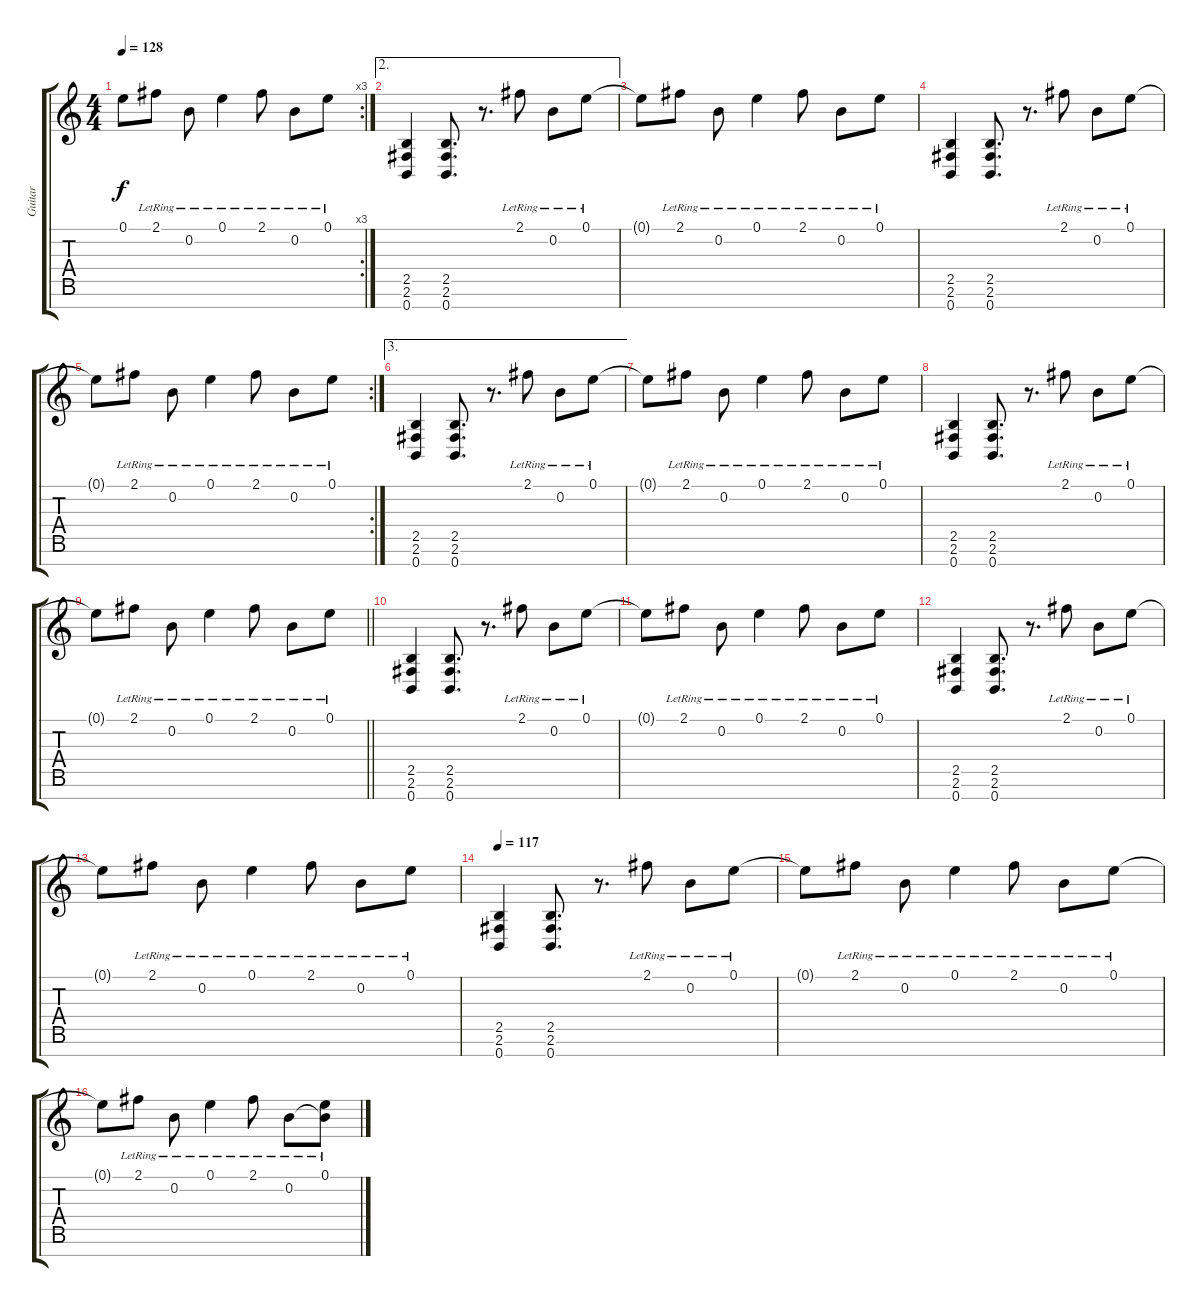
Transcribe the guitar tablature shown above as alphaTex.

\track ("Guitar" "Guitar") {instrument distortionguitar}
\staff {score tabs}
\tuning (E4 B3 G3 D3 A2 E2 B1) {hide}
\rc 3
\ts (4 4)
\tempo 128
\clef g2
\ks c
0.1{t}.8{dy f} 2.1{lr}.8 0.2{lr}.8 0.1{lr}.4 2.1{lr}.8 0.2{lr}.8 0.1{lr}.8 |
\ae 2
(2.5 2.6 0.7).4 (2.5 2.6 0.7).8{d} r.8{d} 2.1{lr}.8 0.2{lr}.8 0.1{lr}.8 |
0.1{t}.8 2.1{lr}.8 0.2{lr}.8 0.1{lr}.4 2.1{lr}.8 0.2{lr}.8 0.1{lr}.8 |
(2.5 2.6 0.7).4 (2.5 2.6 0.7).8{d} r.8{d} 2.1{lr}.8 0.2{lr}.8 0.1{lr}.8 |
\rc 2
0.1{t}.8 2.1{lr}.8 0.2{lr}.8 0.1{lr}.4 2.1{lr}.8 0.2{lr}.8 0.1{lr}.8 |
\ae 3
(2.5 2.6 0.7).4 (2.5 2.6 0.7).8{d} r.8{d} 2.1{lr}.8 0.2{lr}.8 0.1{lr}.8 |
0.1{t}.8 2.1{lr}.8 0.2{lr}.8 0.1{lr}.4 2.1{lr}.8 0.2{lr}.8 0.1{lr}.8 |
(2.5 2.6 0.7).4 (2.5 2.6 0.7).8{d} r.8{d} 2.1{lr}.8 0.2{lr}.8 0.1{lr}.8 |
\barLineRight lightlight
0.1{t}.8 2.1{lr}.8 0.2{lr}.8 0.1{lr}.4 2.1{lr}.8 0.2{lr}.8 0.1{lr}.8 |
(2.5 2.6 0.7).4 (2.5 2.6 0.7).8{d} r.8{d} 2.1{lr}.8 0.2{lr}.8 0.1{lr}.8 |
0.1{t}.8 2.1{lr}.8 0.2{lr}.8 0.1{lr}.4 2.1{lr}.8 0.2{lr}.8 0.1{lr}.8 |
(2.5 2.6 0.7).4 (2.5 2.6 0.7).8{d} r.8{d} 2.1{lr}.8 0.2{lr}.8 0.1{lr}.8 |
0.1{t}.8 2.1{lr}.8 0.2{lr}.8 0.1{lr}.4 2.1{lr}.8 0.2{lr}.8 0.1{lr}.8 |
\tempo 117
(2.5 2.6 0.7).4 (2.5 2.6 0.7).8{d} r.8{d} 2.1{lr}.8 0.2{lr}.8 0.1{lr}.8 |
0.1{t}.8 2.1{lr}.8 0.2{lr}.8 0.1{lr}.4 2.1{lr}.8 0.2{lr}.8 0.1{lr}.8 |
0.1{t}.8 2.1{lr}.8 0.2{lr}.8 0.1{lr}.4 2.1{lr}.8 0.2{lr}.8 (0.1{lr} 0.2{t}).8
